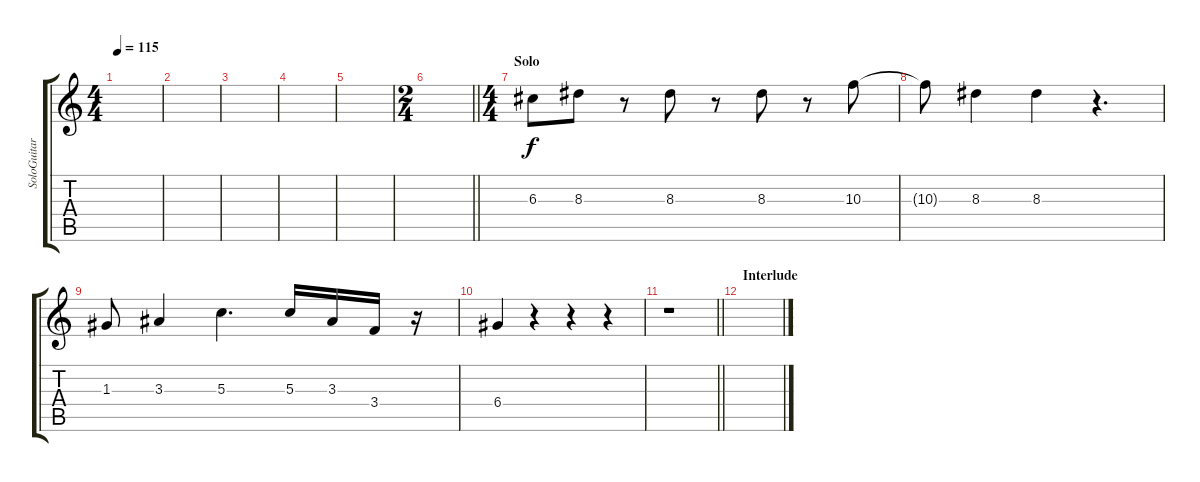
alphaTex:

\track ("SoloGuitar" "SoloGuitar") {instrument overdrivenguitar}
\staff {score tabs}
\tuning (E4 B3 G3 D3 A2 E2) {hide}
\ts (4 4)
\tempo 115
\clef g2
\ks c
|
|
|
|
|
\ts (2 4)
\barLineRight lightlight
|
\ts (4 4)
\section ("" "Solo")
6.3.8 8.3.8 r.8 8.3.8 r.8 8.3.8 r.8 10.3.8 |
10.3{t}.8 8.3.4 8.3.4 r.4{d} |
1.3.8 3.3.4 5.3.4{d} 5.3.16 3.3.16 3.4.16 r.16 |
6.4.4 r.4 r.4 r.4 |
\barLineRight lightlight
r.1 |
\section ("" "Interlude")
